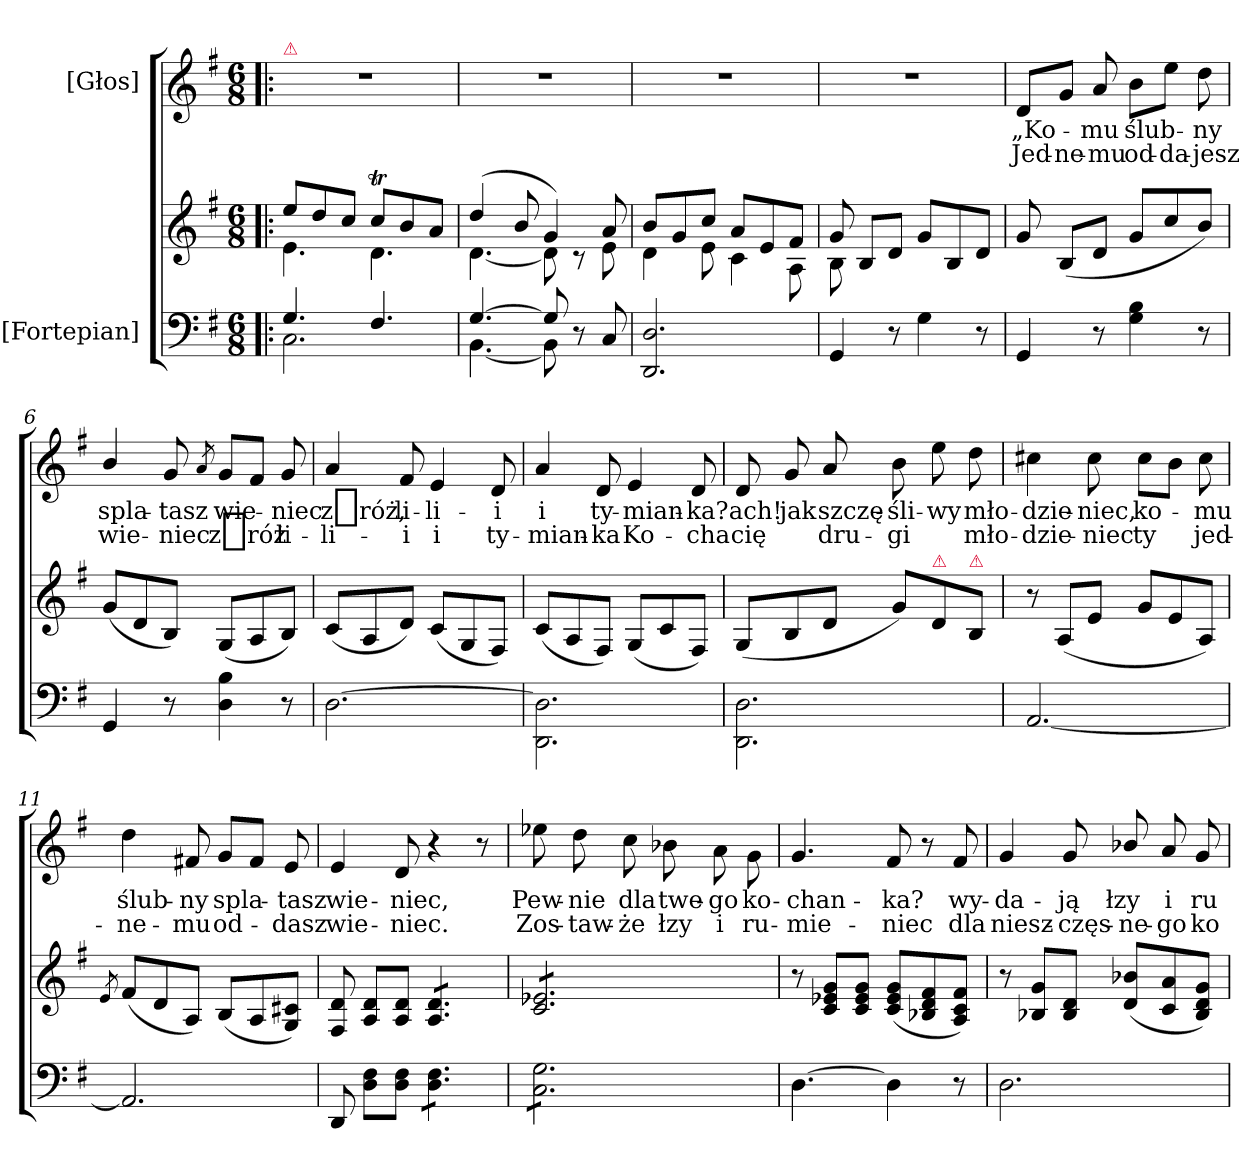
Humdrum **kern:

**kern	**kern	**kern	**text	**text
*part2	*part2	*part1	*part1	*part1
*staff3	*staff2	*staff1	*staff1	*staff1
*I"[Fortepian]	*	*I"[Głos]	*	*
*clefF4	*clefG2	*clefG2	*	*
*k[f#]	*k[f#]	*k[f#]	*	*
*M6/8	*M6/8	*M6/8	*	*
=1!|:	=1!|:	=1!|:	=1!|:	=1!|:
*^	*^	*	*	*
!	!	!	!	!LO:TX:a:color=crimson:t=⚠	!	!
4.G/	2.C\	8ee/L	4.e\	2.r	.	.
.	.	8dd/	.	.	.	.
.	.	8cc/J	.	.	.	.
4.F#/	.	8ccT/L	4.d\	.	.	.
.	.	8b/	.	.	.	.
.	.	8a/J	.	.	.	.
=2	=2	=2	=2	=2	=2	=2
[4.G/	[4.BB\	(<4dd/	[4.d\	2.r	.	.
.	.	8b/	.	.	.	.
8G/]	8BB\]	4g/)	8d\]	.	.	.
8r	4ryy	.	8r	.	.	.
8C/	.	8a/	8e\	.	.	.
*v	*v	*	*	*	*	*
=3	=3	=3	=3	=3	=3
2.DD/ 2.D/	8b/L	4d\	2.r	.	.
.	8g/	.	.	.	.
.	8cc/J	8e\	.	.	.
.	8a/L	4c\	.	.	.
.	8e/	.	.	.	.
.	8f#/J	8A\	.	.	.
=4	=4	=4	=4	=4	=4
4GG/	8g/	8B\	2.r	.	.
.	8B/L	2ryy	.	.	.
8r	8d/J	.	.	.	.
4G\	8g/L	.	.	.	.
.	8B/	.	.	.	.
8r	8d/J	8ryy	.	.	.
*	*v	*v	*	*	*
=5	=5	=5	=5	=5
4GG/	8g/	8d/L	„Ko-	Jed-
.	(8B/L	8g/J	.	-ne-
8r	8d/J	8a/	-mu	-mu
4G\ 4B\	8g/L	8b\L	ślub-	od-
.	8cc/	8ee\J	.	-da-
8r	8b/J)	8dd\	-ny	-jesz
=6	=6	=6	=6	=6
4GG/	(8g/L	4b/	spla-	wie-
.	8d/	.	.	.
8r	8B/J)	8g/	-tasz	-niec
.	.	8qa/	.	.
4D\ 4B\	(8G/L	8g/L	wie-	z_róż
.	8A/	8f#/J	.	.
8r	8B/J)	8g/	-niec	li-
=7	=7	=7	=7	=7
[2.D\	(8c/L	4a/	z_róż,	-li-
.	8A/	.	.	.
.	8d/J)	8f#/	li-	-i
.	(8c/L	4e/	-li-	i
.	8G/	.	.	.
.	8F#/J)	8d/	-i	ty-
=8	=8	=8	=8	=8
2.DD\ 2.D]\	(8c/L	4a/	i	-mian-
.	8A/	.	.	.
.	8F#/J)	8d/	ty-	-ka
.	(8G/L	4e/	-mian-	Ko-
.	8c/	.	.	.
.	8F#/J)	8d/	-ka?	-cha
=9	=9	=9	=9	=9
2.DD\ 2.D\	(8G/L	8d/	ach!	cię
.	8B/	8g/	jak	.
.	8d/J	8a/	szczę-	dru-
.	8g/L)	8b\	-śli-	-gi
!	!LO:TX:a:color=crimson:t=⚠	!	!	!
.	8d/	8ee\	-wy	.
!	!LO:TX:a:color=crimson:t=⚠	!	!	!
.	8B/J	8dd\	mło-	mło-
=10	=10	=10	=10	=10
[2.AA/	8r	4cc#X\	-dzie-	-dzie-
.	(8A/L	.	.	.
.	8e/J	8cc#\	-niec,	-niec
.	8g/L	8cc#\L	ko-	ty
.	8e/	8b\J	.	.
.	8A/J)	8cc#\	-mu	jed-
=11	=11	=11	=11	=11
.	8qe/	.	.	.
2.AA/]	(8f#/L	4dd\	ślub-	-ne-
.	8d/	.	.	.
.	8A/J)	8f#X/	-ny	-mu
.	(8B/L	8g/L	spla-	od-
.	8A/	8f#/J	.	.
.	8G/ 8c#X/J)	8e/	-tasz	-dasz
=12	=12	=12	=12	=12
8DD/	8F#/ 8d/	4e/	wie-	wie-
8D\ 8F#\L	8A/ 8d/L	.	.	.
8D\ 8F#\J	8A/ 8d/J	8d/	-niec,	-niec.
*tremolo	*	*	*	*
*	*tremolo	*	*	*
8D\ 8F#\L	8A/ 8d/L	4r	.	.
8D\ 8F#\	8A/ 8d/	.	.	.
8D\ 8F#\J	8A/ 8d/J	8r	.	.
=13	=13	=13	=13	=13
8C\ 8G\L	8c/ 8e-X/L	8ee-X\	Pew-	Zos-
8C\ 8G\	8c/ 8e-X/	8dd\	-nie	-taw-
8C\ 8G\	8c/ 8e-X/	8cc\	dla	-że
8C\ 8G\	8c/ 8e-X/	8b-X\	twe-	łzy
8C\ 8G\	8c/ 8e-X/	8a\	-go	i
8C\ 8G\J	8c/ 8e-X/J	8g\	ko-	ru-
*	*Xtremolo	*	*	*
*Xtremolo	*	*	*	*
=14	=14	=14	=14	=14
[4.D\	8r	4.g/	-chan-	-mie-
.	8c/ 8e-X/ 8g/L	.	.	.
.	8c/ 8e-/ 8g/J	.	.	.
4D\]	(8c/ 8e-/ 8g/L	8f#/	-ka?	-niec
.	8B-X/ 8d/ 8f#/	8r	.	.
8r	8A/ 8c/ 8f#/J)	8f#/	wy-	dla
=15	=15	=15	=15	=15
2.D\	8r	4g/	-da-	niesz-
.	8B-X/ 8g/L	.	.	.
.	8B-/ 8d/J	8g/	-ją	-częs-
.	(8d/ 8b-X/L	8b-X/	łzy	-ne-
.	8c/ 8a/	8a/	i	-go
.	8B-/ 8d/ 8g/J)	8g/	ru-	ko-
=	=	=	=	=
*-	*-	*-	*-	*-
